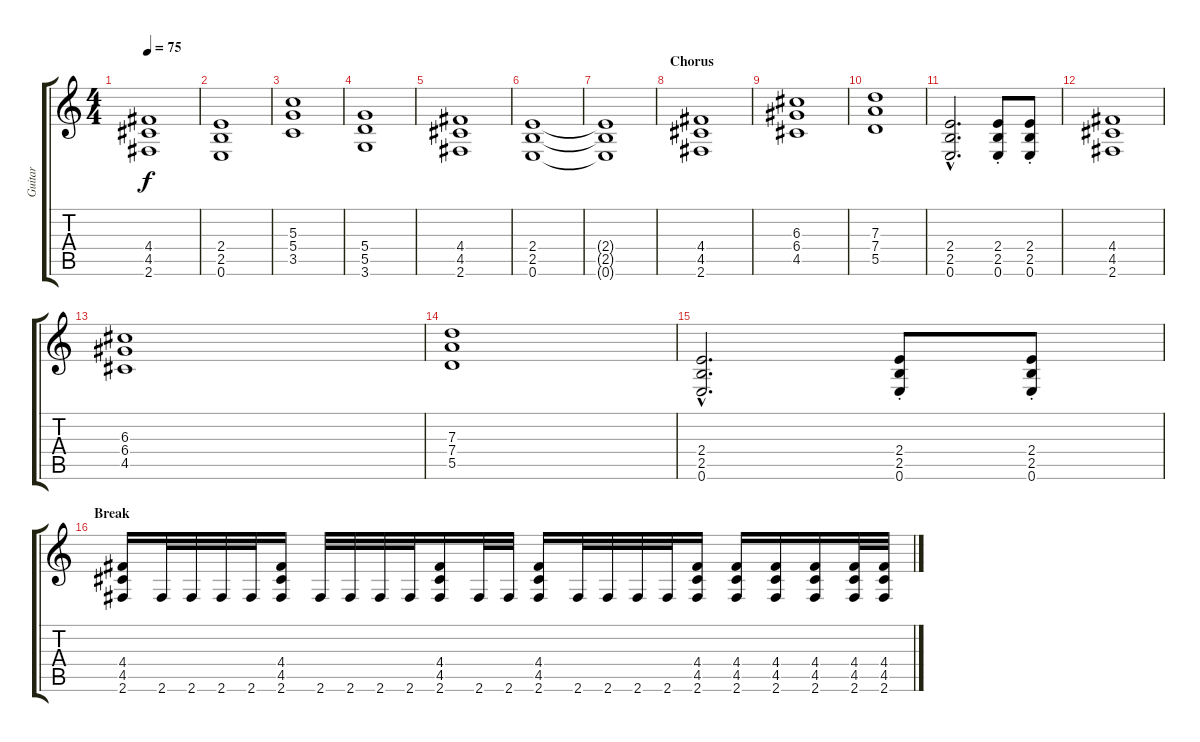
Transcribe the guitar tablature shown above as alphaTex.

\track ("Guitar" "Guitar") {instrument distortionguitar}
\staff {score tabs}
\tuning (E4 B3 G3 D3 A2 E2) {hide}
\ts (4 4)
\tempo 75
\clef g2
\ks c
(4.4 4.5 2.6).1{dy f} |
(2.4 2.5 0.6).1 |
(5.3 5.4 3.5).1 |
(5.4 5.5 3.6).1 |
(4.4 4.5 2.6).1 |
(2.4 2.5 0.6).1 |
(2.4{t} 2.5{t} 0.6{t}).1 |
\section ("" "Chorus")
(4.4 4.5 2.6).1 |
(6.3 6.4 4.5).1 |
(7.3 7.4 5.5).1 |
(2.4{hac} 2.5{hac} 0.6{hac}).2{d} (2.4{st} 2.5{st} 0.6{st}).8 (2.4{st} 2.5{st} 0.6{st}).8 |
(4.4 4.5 2.6).1 |
(6.3 6.4 4.5).1 |
(7.3 7.4 5.5).1 |
(2.4{hac} 2.5{hac} 0.6{hac}).2{d} (2.4{st} 2.5{st} 0.6{st}).8 (2.4{st} 2.5{st} 0.6{st}).8 |
\section ("" "Break")
(4.4 4.5 2.6).16 2.6.32 2.6.32 2.6.32 2.6.32 (4.4 4.5 2.6).16 2.6.32 2.6.32 2.6.32 2.6.32 (4.4 4.5 2.6).16 2.6.32 2.6.32 (4.4 4.5 2.6).16 2.6.32 2.6.32 2.6.32 2.6.32 (4.4 4.5 2.6).16 (4.4 4.5 2.6).16 (4.4 4.5 2.6).16 (4.4 4.5 2.6).16 (4.4 4.5 2.6).32 (4.4 4.5 2.6).32
